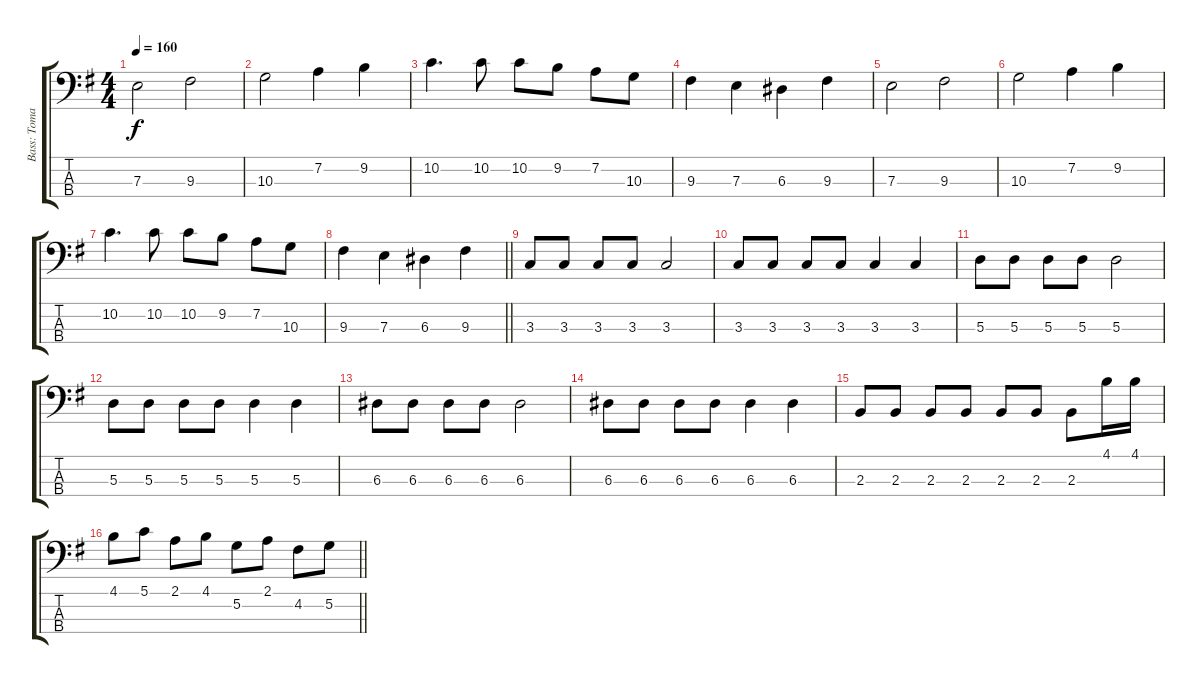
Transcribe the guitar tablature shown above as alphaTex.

\track ("Bass: Tomas Stolt" "Bass: Toma") {instrument electricbassfinger}
\staff {score tabs}
\tuning (G2 D2 A1 E1) {hide}
\ts (4 4)
\tempo 160
\clef f4
\ks eminor
7.3.2{dy f} 9.3.2 |
10.3.2 7.2.4 9.2.4 |
10.2.4{d} 10.2.8 10.2.8 9.2.8 7.2.8 10.3.8 |
9.3.4 7.3.4 6.3.4 9.3.4 |
7.3.2 9.3.2 |
10.3.2 7.2.4 9.2.4 |
10.2.4{d} 10.2.8 10.2.8 9.2.8 7.2.8 10.3.8 |
\barLineRight lightlight
9.3.4 7.3.4 6.3.4 9.3.4 |
3.3.8 3.3.8 3.3.8 3.3.8 3.3.2 |
3.3.8 3.3.8 3.3.8 3.3.8 3.3.4 3.3.4 |
5.3.8 5.3.8 5.3.8 5.3.8 5.3.2 |
5.3.8 5.3.8 5.3.8 5.3.8 5.3.4 5.3.4 |
6.3.8 6.3.8 6.3.8 6.3.8 6.3.2 |
6.3.8 6.3.8 6.3.8 6.3.8 6.3.4 6.3.4 |
2.3.8 2.3.8 2.3.8 2.3.8 2.3.8 2.3.8 2.3.8 4.1.16 4.1.16 |
\barLineRight lightlight
4.1.8 5.1.8 2.1.8 4.1.8 5.2.8 2.1.8 4.2.8 5.2.8
